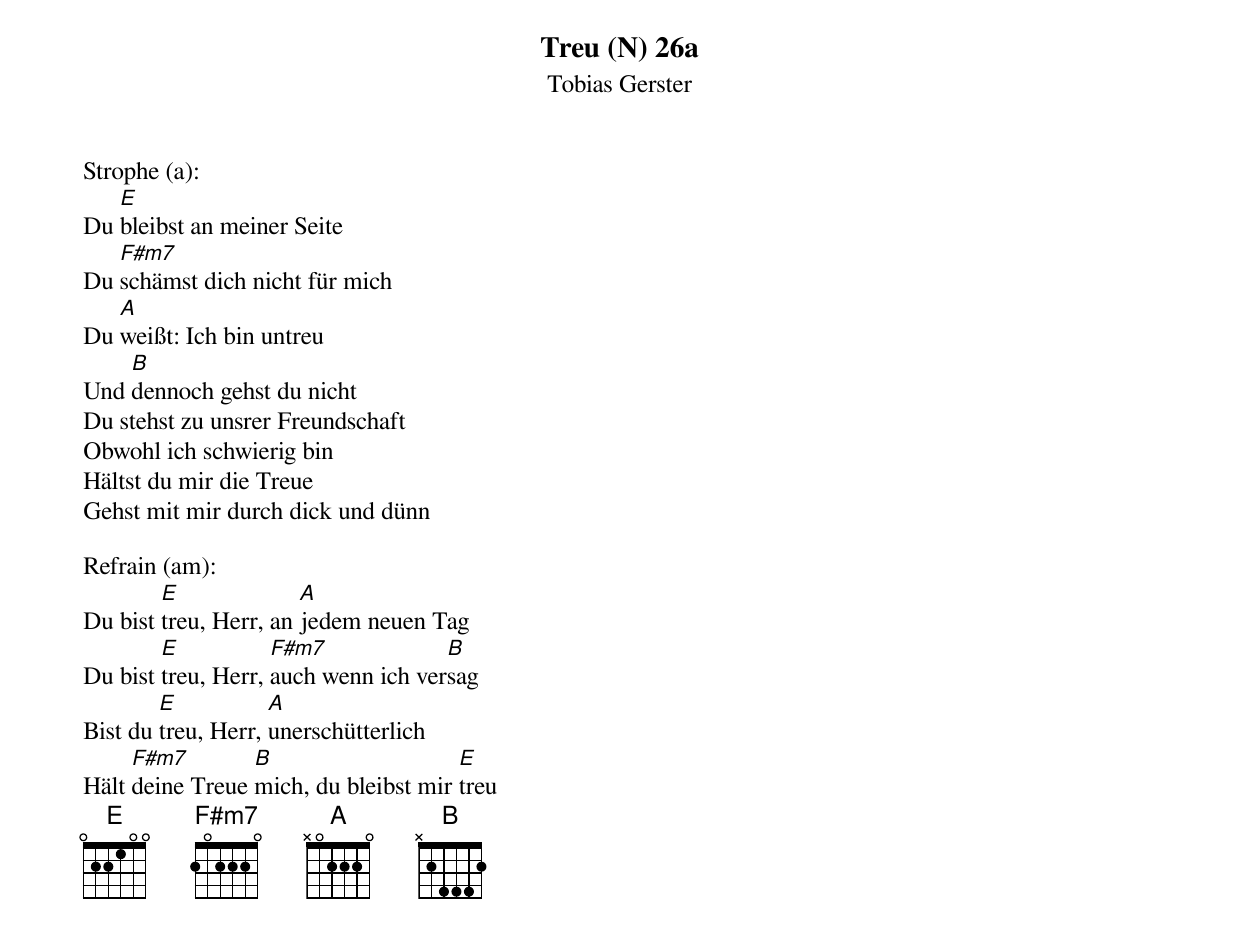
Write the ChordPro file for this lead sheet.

{title:Treu (N) 26a}
{subtitle:Tobias Gerster}
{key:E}

Strophe (a):
Du [E]bleibst an meiner Seite
Du [F#m7]schämst dich nicht für mich
Du [A]weißt: Ich bin untreu
Und [B]dennoch gehst du nicht
Du stehst zu unsrer Freundschaft
Obwohl ich schwierig bin
Hältst du mir die Treue
Gehst mit mir durch dick und dünn

Refrain (am):
Du bist [E]treu, Herr, an [A]jedem neuen Tag
Du bist [E]treu, Herr, [F#m7]auch wenn ich ver[B]sag
Bist du [E]treu, Herr, [A]unerschütterlich
Hält [F#m7]deine Treue [B]mich, du bleibst mir [E]treu
